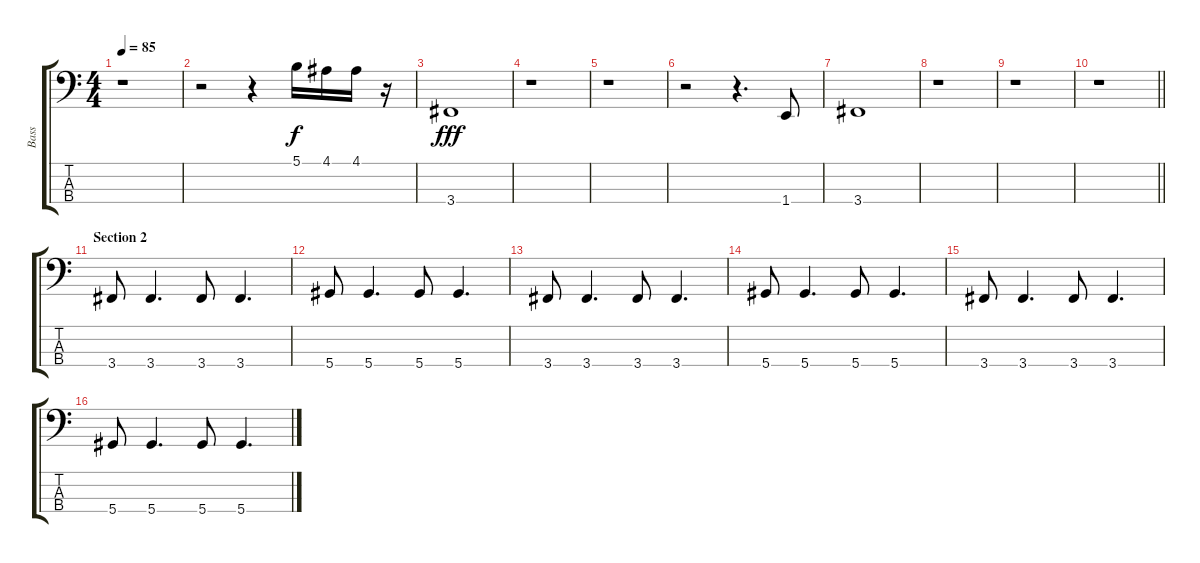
\track ("Bass" "Bass") {instrument electricbassfinger}
\staff {score tabs}
\tuning (Gb2 Db2 Ab1 Eb1) {hide}
\ts (4 4)
\tempo 85
\clef f4
\ks c
r.1{dy f} |
r.2 r.4 5.1.16 4.1.16 4.1.16 r.16 |
3.4.1{dy fff} |
r.1 |
r.1 |
r.2 r.4{d} 1.4.8 |
3.4.1 |
r.1 |
r.1 |
\barLineRight lightlight
r.1 |
\section ("" "Section 2")
3.4.8 3.4.4{d} 3.4.8 3.4.4{d} |
5.4.8 5.4.4{d} 5.4.8 5.4.4{d} |
3.4.8 3.4.4{d} 3.4.8 3.4.4{d} |
5.4.8 5.4.4{d} 5.4.8 5.4.4{d} |
3.4.8 3.4.4{d} 3.4.8 3.4.4{d} |
5.4.8 5.4.4{d} 5.4.8 5.4.4{d}
